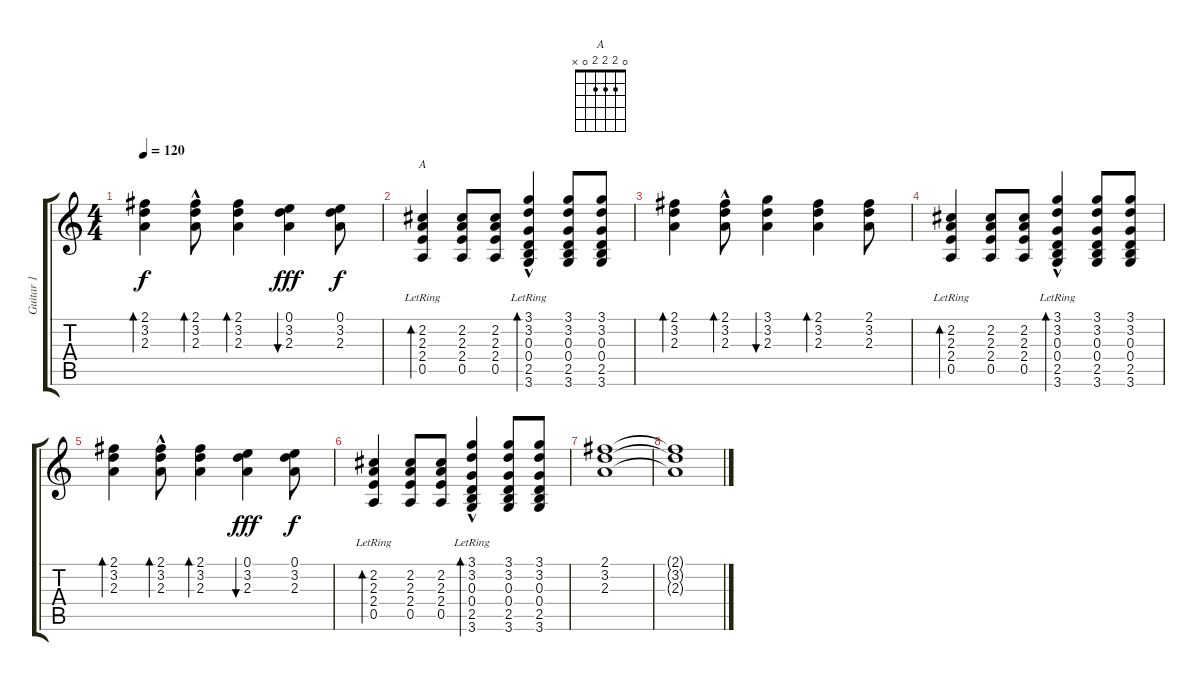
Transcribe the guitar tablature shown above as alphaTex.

\track ("Guitar 1  Vedder" "Guitar 1  ") {instrument electricguitarjazz}
\staff {score tabs}
\tuning (E4 B3 G3 D3 A2 E2) {hide}
\chord ("A" 0 2 2 2 0 x)
\ts (4 4)
\tempo 120
\clef g2
\ks c
(2.1 3.2 2.3).4{bd 60 dy f} (2.1 3.2{hac} 2.3).8{bd 30} (2.1 3.2 2.3).4{bd 30} (0.1 3.2 2.3).4{bu 30 dy fff} (0.1 3.2 2.3).8{dy f} |
(2.2{lr} 2.3{lr} 2.4{lr} 0.5{lr}).4{bd 30 ch "A"} (2.2 2.3 2.4 0.5).8 (2.2 2.3 2.4 0.5).8 (3.1{lr} 3.2{lr} 0.3{lr} 0.4{hac lr} 2.5{lr} 3.6{lr}).4{bd 30} (3.1 3.2 0.3 0.4 2.5 3.6).8 (3.1 3.2 0.3 0.4 2.5 3.6).8 |
(2.1 3.2 2.3).4{bd 60} (2.1 3.2{hac} 2.3).8{bd 30} (3.1 3.2 2.3).4{bu 30} (2.1 3.2 2.3).4{bd 60} (2.1 3.2 2.3).8 |
(2.2{lr} 2.3{lr} 2.4{lr} 0.5{lr}).4{bd 30} (2.2 2.3 2.4 0.5).8 (2.2 2.3 2.4 0.5).8 (3.1{lr} 3.2{lr} 0.3{lr} 0.4{hac lr} 2.5{lr} 3.6{lr}).4{bd 30} (3.1 3.2 0.3 0.4 2.5 3.6).8 (3.1 3.2 0.3 0.4 2.5 3.6).8 |
(2.1 3.2 2.3).4{bd 60} (2.1 3.2{hac} 2.3).8{bd 30} (2.1 3.2 2.3).4{bd 30} (0.1 3.2 2.3).4{bu 30 dy fff} (0.1 3.2 2.3).8{dy f} |
(2.2{lr} 2.3{lr} 2.4{lr} 0.5{lr}).4{bd 30} (2.2 2.3 2.4 0.5).8 (2.2 2.3 2.4 0.5).8 (3.1{lr} 3.2{lr} 0.3{lr} 0.4{hac lr} 2.5{lr} 3.6{lr}).4{bd 30} (3.1 3.2 0.3 0.4 2.5 3.6).8 (3.1 3.2 0.3 0.4 2.5 3.6).8 |
(2.1 3.2 2.3).1 |
(2.1{t} 3.2{t} 2.3{t}).1
